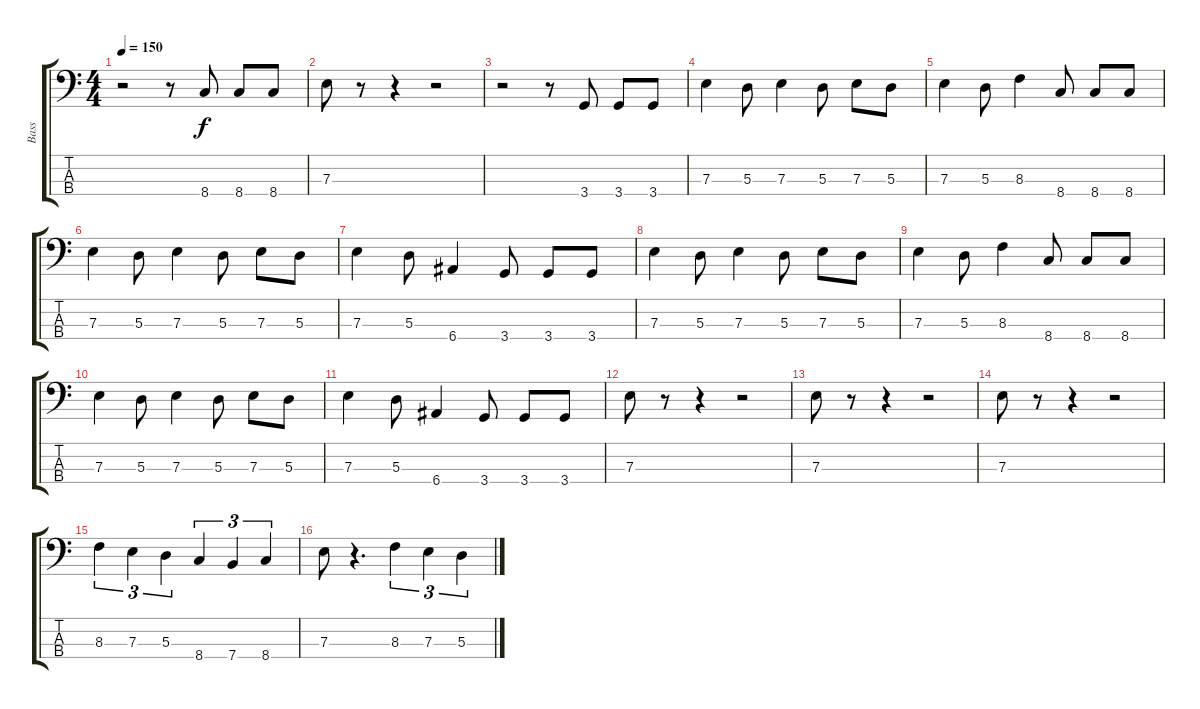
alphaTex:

\track ("Bass" "Bass") {instrument electricbassfinger}
\staff {score tabs}
\tuning (G2 D2 A1 E1) {hide}
\ts (4 4)
\tempo 150
\clef f4
\ks c
r.2{dy f} r.8 8.4.8 8.4.8 8.4.8 |
7.3.8 r.8 r.4 r.2 |
r.2 r.8 3.4.8 3.4.8 3.4.8 |
7.3.4 5.3.8 7.3.4 5.3.8 7.3.8 5.3.8 |
7.3.4 5.3.8 8.3.4 8.4.8 8.4.8 8.4.8 |
7.3.4 5.3.8 7.3.4 5.3.8 7.3.8 5.3.8 |
7.3.4 5.3.8 6.4.4 3.4.8 3.4.8 3.4.8 |
7.3.4 5.3.8 7.3.4 5.3.8 7.3.8 5.3.8 |
7.3.4 5.3.8 8.3.4 8.4.8 8.4.8 8.4.8 |
7.3.4 5.3.8 7.3.4 5.3.8 7.3.8 5.3.8 |
7.3.4 5.3.8 6.4.4 3.4.8 3.4.8 3.4.8 |
7.3.8 r.8 r.4 r.2 |
7.3.8 r.8 r.4 r.2 |
7.3.8 r.8 r.4 r.2 |
8.3.4{tu (3 2)} 7.3.4{tu (3 2)} 5.3.4{tu (3 2)} 8.4.4{tu (3 2)} 7.4.4{tu (3 2)} 8.4.4{tu (3 2)} |
7.3.8 r.4{d} 8.3.4{tu (3 2)} 7.3.4{tu (3 2)} 5.3.4{tu (3 2)}
